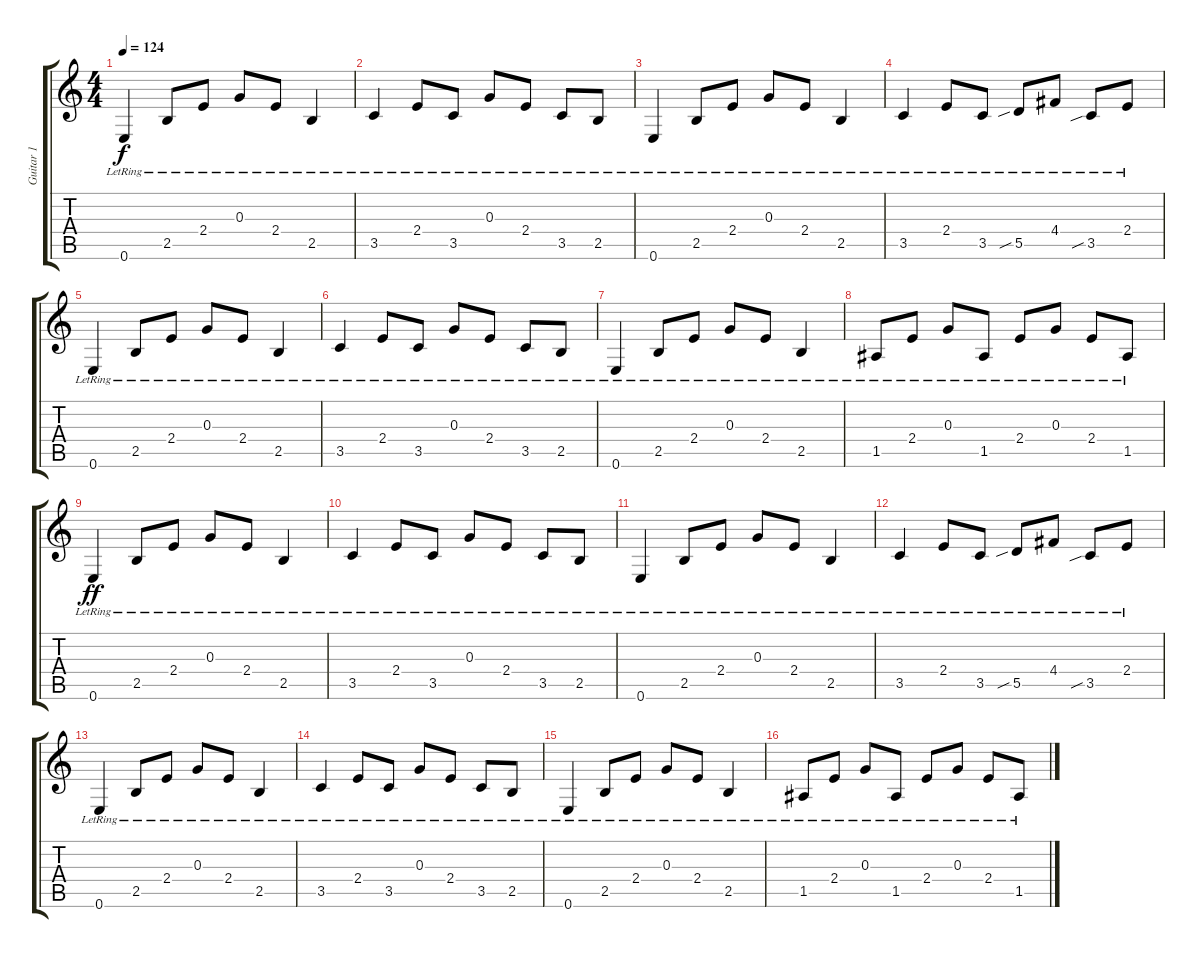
\track ("Guitar 1" "Guitar 1") {instrument acousticguitarnylon}
\staff {score tabs}
\tuning (E4 B3 G3 D3 A2 E2) {hide}
\ts (4 4)
\tempo 124
\clef g2
\ks c
0.6{lr}.4{dy f instrument acousticguitarnylon} 2.5{lr}.8 2.4{lr}.8 0.3{lr}.8 2.4{lr}.8 2.5{lr}.4 |
3.5{lr}.4 2.4{lr}.8 3.5{lr}.8 0.3{lr}.8 2.4{lr}.8 3.5{lr}.8 2.5{lr}.8 |
0.6{lr}.4 2.5{lr}.8 2.4{lr}.8 0.3{lr}.8 2.4{lr}.8 2.5{lr}.4 |
3.5{lr}.4 2.4{lr}.8 3.5{lr}.8 5.5{sib lr}.8 4.4{lr}.8 3.5{sib lr}.8 2.4{lr}.8 |
0.6{lr}.4 2.5{lr}.8 2.4{lr}.8 0.3{lr}.8 2.4{lr}.8 2.5{lr}.4 |
3.5{lr}.4 2.4{lr}.8 3.5{lr}.8 0.3{lr}.8 2.4{lr}.8 3.5{lr}.8 2.5{lr}.8 |
0.6{lr}.4 2.5{lr}.8 2.4{lr}.8 0.3{lr}.8 2.4{lr}.8 2.5{lr}.4 |
1.5{lr}.8 2.4{lr}.8 0.3{lr}.8 1.5{lr}.8 2.4{lr}.8 0.3{lr}.8 2.4{lr}.8 1.5{lr}.8 |
0.6{lr}.4{dy ff} 2.5{lr}.8 2.4{lr}.8 0.3{lr}.8 2.4{lr}.8 2.5{lr}.4 |
3.5{lr}.4 2.4{lr}.8 3.5{lr}.8 0.3{lr}.8 2.4{lr}.8 3.5{lr}.8 2.5{lr}.8 |
0.6{lr}.4 2.5{lr}.8 2.4{lr}.8 0.3{lr}.8 2.4{lr}.8 2.5{lr}.4 |
3.5{lr}.4 2.4{lr}.8 3.5{lr}.8 5.5{sib lr}.8 4.4{lr}.8 3.5{sib lr}.8 2.4{lr}.8 |
0.6{lr}.4 2.5{lr}.8 2.4{lr}.8 0.3{lr}.8 2.4{lr}.8 2.5{lr}.4 |
3.5{lr}.4 2.4{lr}.8 3.5{lr}.8 0.3{lr}.8 2.4{lr}.8 3.5{lr}.8 2.5{lr}.8 |
0.6{lr}.4 2.5{lr}.8 2.4{lr}.8 0.3{lr}.8 2.4{lr}.8 2.5{lr}.4 |
1.5{lr}.8 2.4{lr}.8 0.3{lr}.8 1.5{lr}.8 2.4{lr}.8 0.3{lr}.8 2.4{lr}.8 1.5{lr}.8
